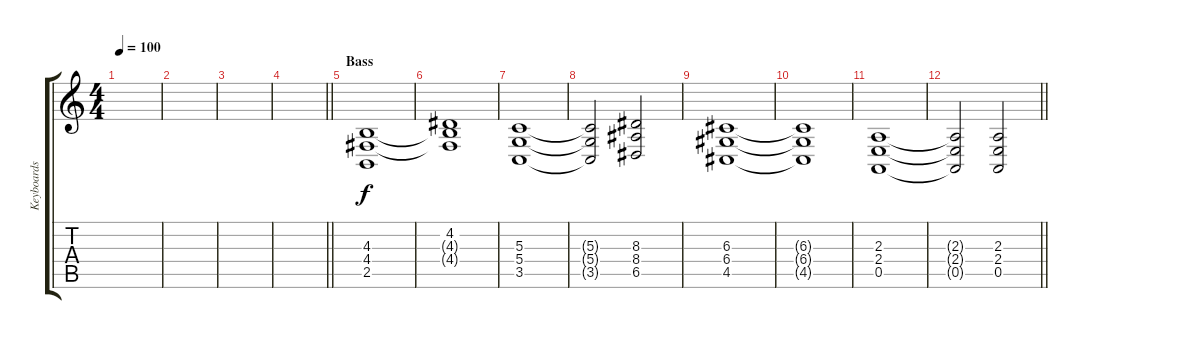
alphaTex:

\track ("Keyboards 3" "Keyboards ") {instrument brightacousticpiano}
\staff {score tabs}
\tuning (E4 B3 G3 D3 A2 E2) {hide}
\ts (4 4)
\tempo 100
\clef g2
\ks c
|
|
|
\barLineRight lightlight
|
\section ("" "Bass")
(4.3 4.4 2.5).1 |
(4.2 4.3{t} 4.4{t}).1 |
(5.3 5.4 3.5).1 |
(5.3{t} 5.4{t} 3.5{t}).2 (8.3 8.4 6.5).2 |
(6.3 6.4 4.5).1 |
(6.3{t} 6.4{t} 4.5{t}).1 |
(2.3 2.4 0.5).1 |
\barLineRight lightlight
(2.3{t} 2.4{t} 0.5{t}).2 (2.3 2.4 0.5).2
